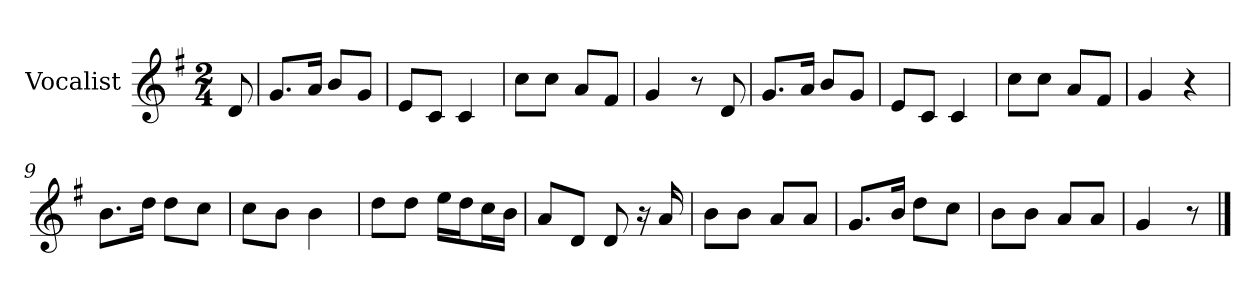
**kern
*part1
*staff1
*I"Vocalist
*k[f#]
*G:
*M2/4
=
8d
=1
8.gL
16aJk
8bL
8gJ
=2
8eL
8cJ
4c
=3
8ccL
8ccJ
8aL
8f#J
=4
4g
8r
8d
=5
8.gL
16aJk
8bL
8gJ
=6
8eL
8cJ
4c
=7
8ccL
8ccJ
8aL
8f#J
=8
4g
4r
=9
8.bL
16ddJk
8ddL
8ccJ
=10
8ccL
8bJ
4b
=11
8ddL
8ddJ
16eeLL
16ddJ
16ccL
16bJJ
=12
8aL
8dJ
8d
16r
16a
=13
8bL
8bJ
8aL
8aJ
=14
8.gL
16bJk
8ddL
8ccJ
=15
8bL
8bJ
8aL
8aJ
=16
4g
8r
==
*-
